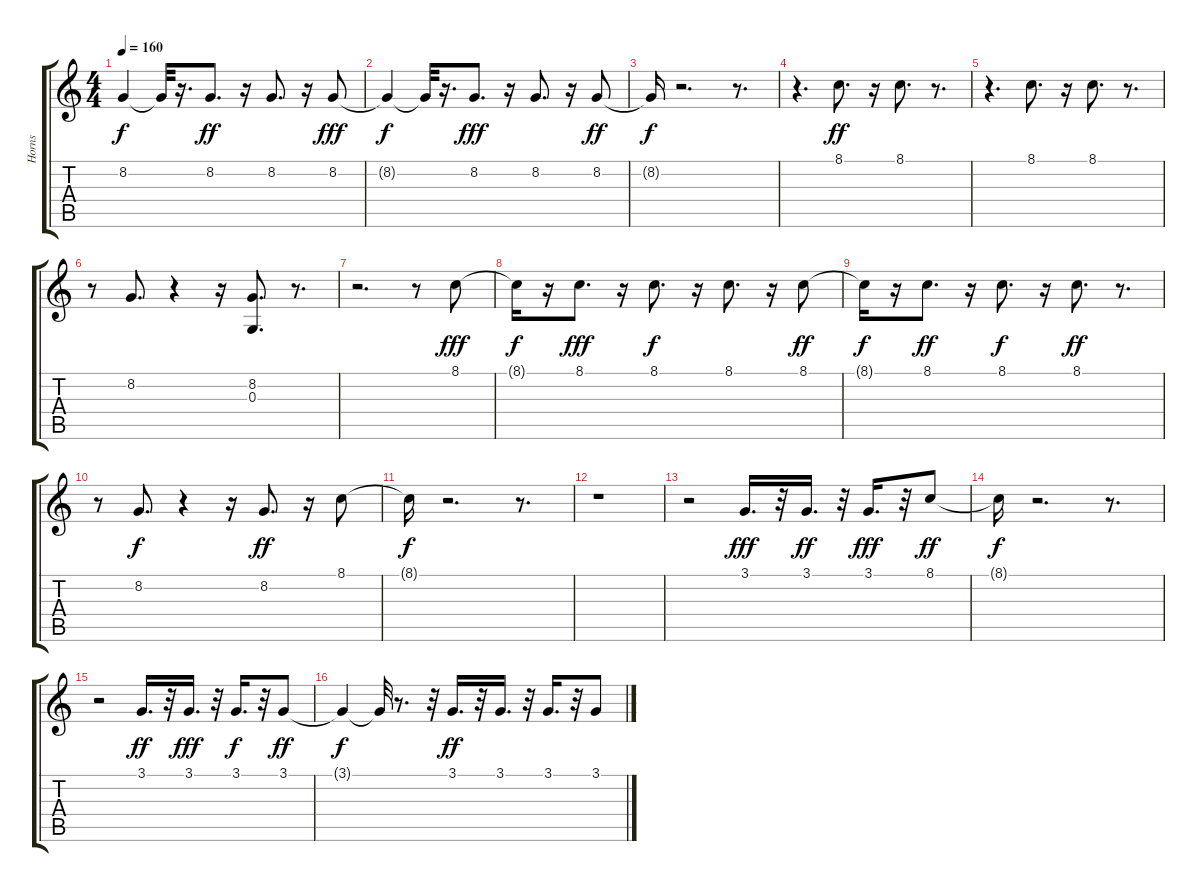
\track ("Horns" "Horns") {instrument frenchhorn}
\staff {score tabs}
\tuning (E4 B3 G3 D3 A2 E2) {hide}
\ts (4 4)
\tempo 160
\clef g2
\ks c
8.2{t}.4{dy f} 8.2{t}.32 r.16{d} 8.2.8{d dy ff} r.16 8.2.8{d} r.16 8.2.8{dy fff} |
8.2{t}.4{dy f} 8.2{t}.32 r.16{d} 8.2.8{d dy fff} r.16 8.2.8{d} r.16 8.2.8{dy ff} |
8.2{t}.16{dy f} r.2{d} r.8{d} |
r.4{d} 8.1.8{d dy ff} r.16 8.1.8{d} r.8{d} |
r.4{d} 8.1.8{d} r.16 8.1.8{d} r.8{d} |
r.8 8.2.8{d} r.4 r.16 (8.2 0.3).8{d} r.8{d} |
r.2{d} r.8 8.1.8{dy fff} |
8.1{t}.16{dy f} r.16 8.1.8{d dy fff} r.16 8.1.8{d dy f} r.16 8.1.8{d} r.16 8.1.8{dy ff} |
8.1{t}.16{dy f} r.16 8.1.8{d dy ff} r.16 8.1.8{d dy f} r.16 8.1.8{d dy ff} r.8{d} |
r.8 8.2.8{d dy f} r.4 r.16 8.2.8{d dy ff} r.16 8.1.8 |
8.1{t}.16{dy f} r.2{d} r.8{d} |
r.1 |
r.2 3.1.16{d dy fff} r.32 3.1.16{d dy ff} r.32 3.1.16{d dy fff} r.32 8.1.8{dy ff} |
8.1{t}.16{dy f} r.2{d} r.8{d} |
r.2 3.1.16{d dy ff} r.32 3.1.16{d dy fff} r.32 3.1.16{d dy f} r.32 3.1.8{dy ff} |
3.1{t}.4{dy f} 3.1{t}.32 r.8{d} r.32 3.1.16{d dy ff} r.32 3.1.16{d} r.32 3.1.16{d} r.32 3.1.8
